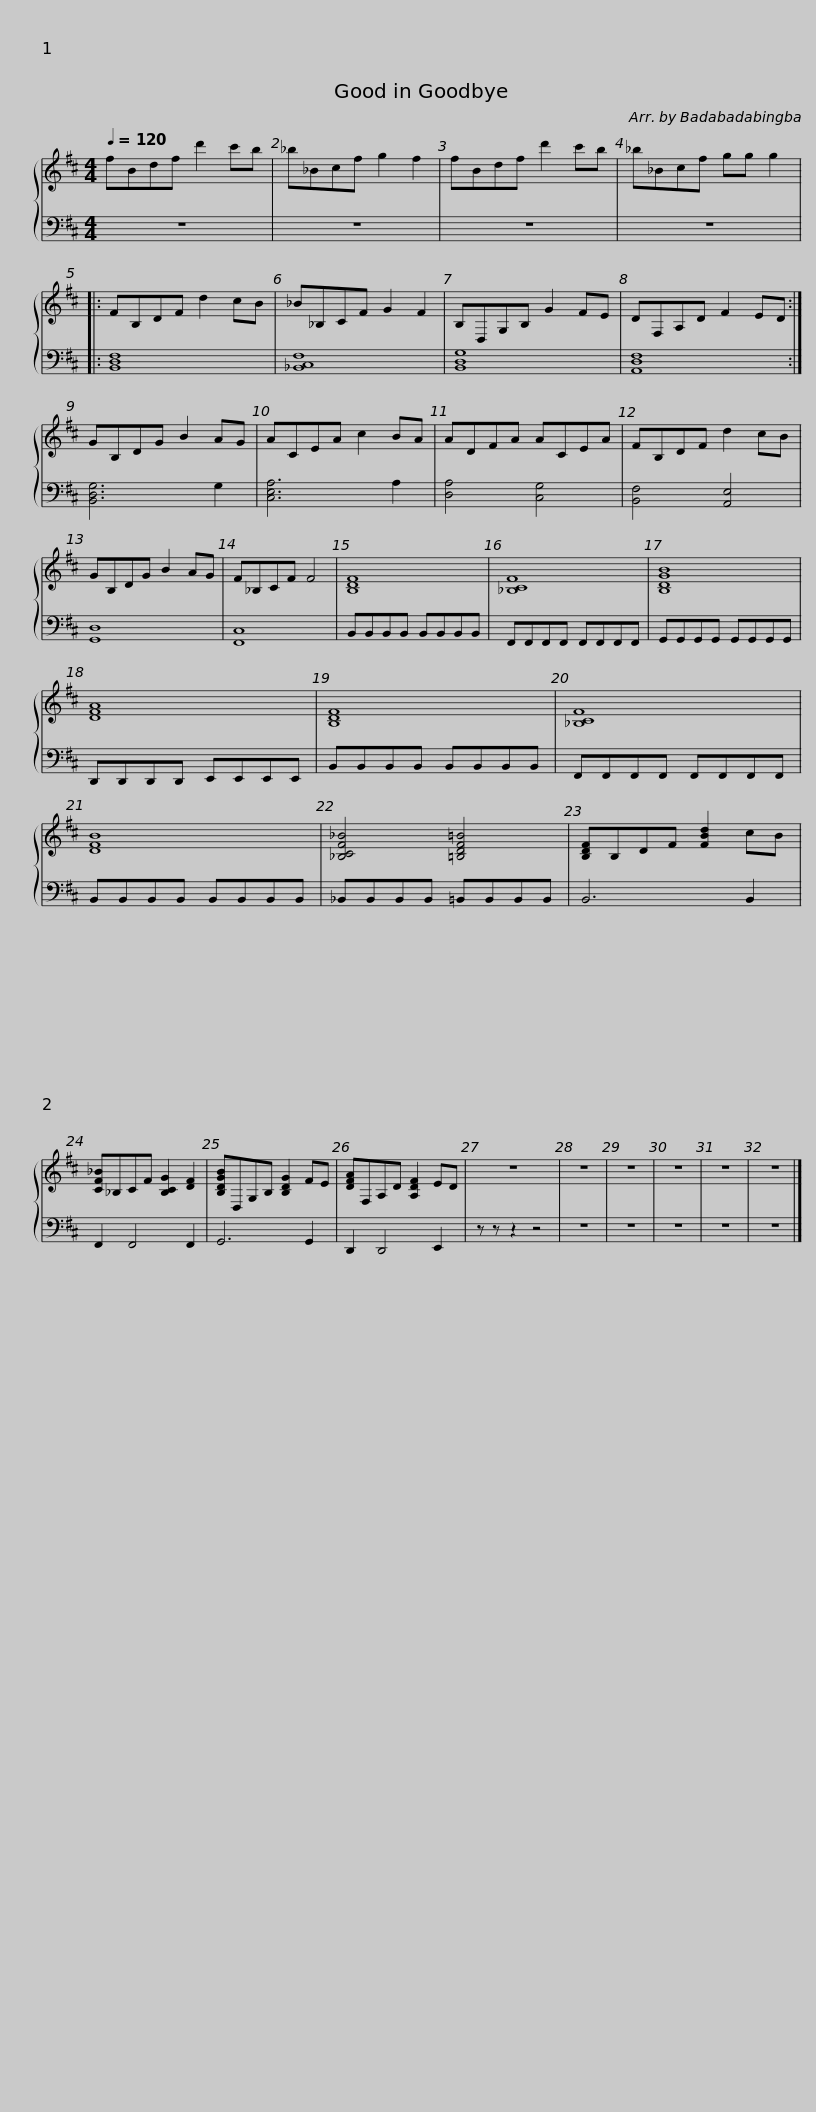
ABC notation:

X:1
%%score { 1 | 2 }
L:1/8
Q:1/4=120
M:4/4
I:linebreak $
K:D
V:1 treble
V:2 bass
V:1
 fBdf d'2 c'b | _b_Bcf g2 f2 | fBdf d'2 c'b | _b_Bcf gg g2 |: FB,DF d2 cB |$ %5
 _B_B,CF G2 F2 | B,D,G,B, G2 FE | DF,A,D F2 ED :| GB,DG B2 AG | ACEA c2 BA |$ %10
 ADFA ACEA | FB,DF d2 cB | GB,DG B2 AG | F_B,CF F4 | [B,DF]8 | %15
 [_B,CF]8 |$ [B,DGB]8 | [DFA]8 | [B,DF]8 | [_B,CF]8 | %20
 [DFB]8 |$ [_B,CF_B]4 [=B,DF=B]4 | [B,DF]B,DF [FBd]2 cB | [CF_B]_B,CF [B,CG]2 [DF]2 | [B,DGB]D,G,B, [B,DG]2 FE | %25
 [DFA]F,A,D [A,DF]2 ED |$ z8 | z8 | z8 | z8 | %30
 z8 | z8 |] %32
V:2
 z8 | z8 | z8 | z8 |: [B,,D,F,]8 |$ %5
 [_B,,C,F,]8 | [B,,D,G,]8 | [A,,D,F,]8 :| [B,,D,G,]6 G,2 | [C,E,A,]6 A,2 |$ %10
 [D,A,]4 [C,G,]4 | [B,,F,]4 [A,,E,]4 | [G,,D,]8 | [F,,C,]8 | B,,B,,B,,B,, B,,B,,B,,B,, | %15
 F,,F,,F,,F,, F,,F,,F,,F,, |$ G,,G,,G,,G,, G,,G,,G,,G,, | D,,D,,D,,D,, E,,E,,E,,E,, | B,,B,,B,,B,, B,,B,,B,,B,, | F,,F,,F,,F,, F,,F,,F,,F,, | %20
 B,,B,,B,,B,, B,,B,,B,,B,, |$ _B,,B,,B,,B,, =B,,B,,B,,B,, | B,,6 B,,2 | F,,2 F,,4 F,,2 | G,,6 G,,2 | %25
 D,,2 D,,4 E,,2 |$ z z z2 z4 | z8 | z8 | z8 | %30
 z8 | z8 |] %32
